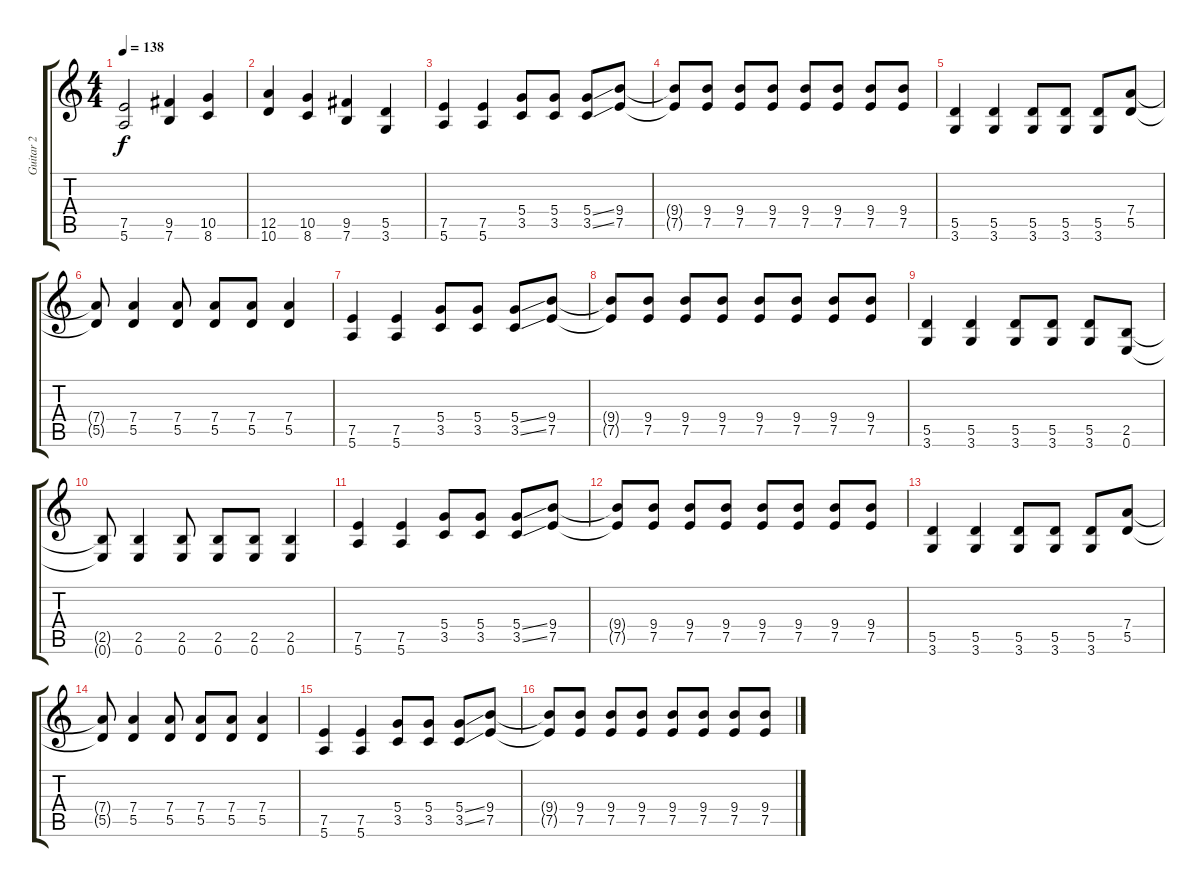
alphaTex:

\track ("Guitar 2" "Guitar 2") {instrument distortionguitar}
\staff {score tabs}
\tuning (E4 B3 G3 D3 A2 E2) {hide}
\ts (4 4)
\tempo 138
\clef g2
\ks c
(7.5 5.6).2{dy f} (9.5 7.6).4 (10.5 8.6).4 |
(12.5 10.6).4 (10.5 8.6).4 (9.5 7.6).4 (5.5 3.6).4 |
(7.5 5.6).4 (7.5 5.6).4 (5.4 3.5).8 (5.4 3.5).8 (5.4{ss} 3.5{ss}).8 (9.4 7.5).8 |
(9.4{t} 7.5{t}).8 (9.4 7.5).8 (9.4 7.5).8 (9.4 7.5).8 (9.4 7.5).8 (9.4 7.5).8 (9.4 7.5).8 (9.4 7.5).8 |
(5.5 3.6).4 (5.5 3.6).4 (5.5 3.6).8 (5.5 3.6).8 (5.5 3.6).8 (7.4 5.5).8 |
(7.4{t} 5.5{t}).8 (7.4 5.5).4 (7.4 5.5).8 (7.4 5.5).8 (7.4 5.5).8 (7.4 5.5).4 |
(7.5 5.6).4 (7.5 5.6).4 (5.4 3.5).8 (5.4 3.5).8 (5.4{ss} 3.5{ss}).8 (9.4 7.5).8 |
(9.4{t} 7.5{t}).8 (9.4 7.5).8 (9.4 7.5).8 (9.4 7.5).8 (9.4 7.5).8 (9.4 7.5).8 (9.4 7.5).8 (9.4 7.5).8 |
(5.5 3.6).4 (5.5 3.6).4 (5.5 3.6).8 (5.5 3.6).8 (5.5 3.6).8 (2.5 0.6).8 |
(2.5{t} 0.6{t}).8 (2.5 0.6).4 (2.5 0.6).8 (2.5 0.6).8 (2.5 0.6).8 (2.5 0.6).4 |
(7.5 5.6).4 (7.5 5.6).4 (5.4 3.5).8 (5.4 3.5).8 (5.4{ss} 3.5{ss}).8 (9.4 7.5).8 |
(9.4{t} 7.5{t}).8 (9.4 7.5).8 (9.4 7.5).8 (9.4 7.5).8 (9.4 7.5).8 (9.4 7.5).8 (9.4 7.5).8 (9.4 7.5).8 |
(5.5 3.6).4 (5.5 3.6).4 (5.5 3.6).8 (5.5 3.6).8 (5.5 3.6).8 (7.4 5.5).8 |
(7.4{t} 5.5{t}).8 (7.4 5.5).4 (7.4 5.5).8 (7.4 5.5).8 (7.4 5.5).8 (7.4 5.5).4 |
(7.5 5.6).4 (7.5 5.6).4 (5.4 3.5).8 (5.4 3.5).8 (5.4{ss} 3.5{ss}).8 (9.4 7.5).8 |
(9.4{t} 7.5{t}).8 (9.4 7.5).8 (9.4 7.5).8 (9.4 7.5).8 (9.4 7.5).8 (9.4 7.5).8 (9.4 7.5).8 (9.4 7.5).8
